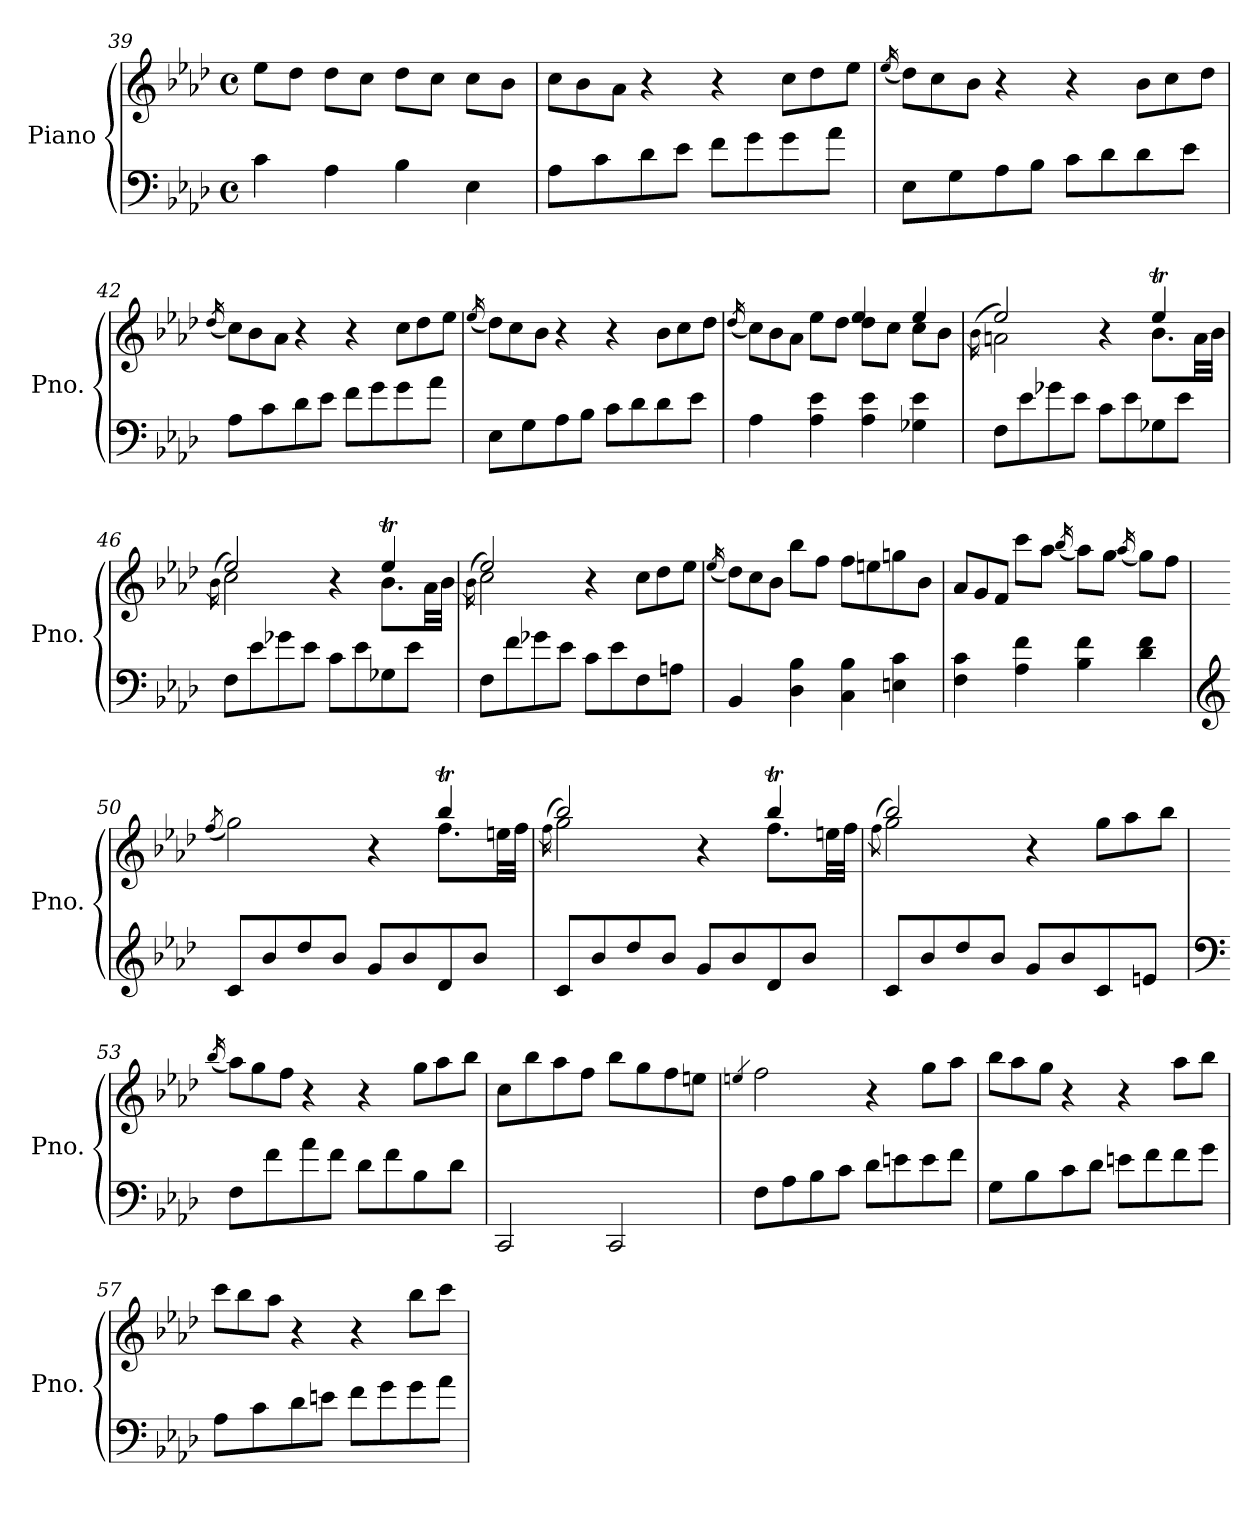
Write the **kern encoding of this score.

**kern	**kern
*part1	*part1
*staff2	*staff1
*I"Piano	*
*I'Pno.	*
*clefF4	*clefG2
*k[b-e-a-d-]	*k[b-e-a-d-]
*M4/4	*M4/4
*met(c)	*met(c)
=39	=39
4c\	8ee-\L
.	8dd-\J
4A-\	8dd-\L
.	8cc\J
4B-\	8dd-\L
.	8cc\J
4E-\	8cc\L
.	8b-\J
=40	=40
*	*Xtuplet
8A-\L	12cc\L
.	12b-\
8c\	.
.	12a-\J
8d-\	4r
8e-\J	.
8f\L	4r
8g\	.
8g\	12cc\L
.	12dd-\
8a-\J	.
.	12ee-\J
!!LO:LB:g=z
=41	=41
.	(<16qee-/
8E-\L	12dd-\L)
.	12cc\
8G\	.
.	12b-\J
8A-\	4r
8B-\J	.
8c\L	4r
8d-\	.
8d-\	12b-\L
.	12cc\
8e-\J	.
.	12dd-\J
=42	=42
.	(<16qdd-/
8A-\L	12cc\L)
.	12b-\
8c\	.
.	12a-\J
8d-\	4r
8e-\J	.
8f\L	4r
8g\	.
8g\	12cc\L
.	12dd-\
8a-\J	.
.	12ee-\J
=43	=43
.	(<16qee-/
8E-\L	12dd-\L)
.	12cc\
8G\	.
.	12b-\J
8A-\	4r
8B-\J	.
8c\L	4r
8d-\	.
8d-\	12b-\L
.	12cc\
8e-\J	.
.	12dd-\J
!!LO:LB:g=z
=44	=44
.	(<16qdd-/
*	*^
4A-\	12cc\L)	2ryy
.	12b-\	.
.	12a-\J	.
4A-\ 4e-\	8ee-\L	.
.	8dd-\J	.
4A-\ 4e-\	8dd-\L	4ee-/
.	8cc\J	.
4G-X\ 4e-\	8cc\L	4ee-/
.	8b-\J	.
=45	=45	=45
.	(<16qb-\	.
8F\L	2an\)	2ee-/
8e-\	.	.
8g-X\	.	.
8e-\J	.	.
8c\L	4r	4ryy
8e-\	.	.
8G-X\	8.b-T\L	4ee-/
8e-\J	.	.
.	32a\LL	.
.	32b-\JJJ	.
=46	=46	=46
.	(<16qb-\	.
8F\L	2cc\)	2ee-/
8e-\	.	.
8g-X\	.	.
8e-\J	.	.
8c\L	4r	4ryy
8e-\	.	.
8G-X\	8.b-T\L	4ee-/
8e-\J	.	.
.	32a-\LL	.
.	32b-\JJJ	.
!!LO:LB:g=z	!!
=47	=47	=47
.	(<16qb-\	.
8F\L	2cc\)	2ee-/
8f\	.	.
8g-X\	.	.
8e-\J	.	.
8c\L	4r	2ryy
8e-\	.	.
8F\	12cc\L	.
.	12dd-\	.
8An\J	.	.
.	12ee-\J	.
*	*v	*v
=48	=48
.	(<16qee-/
4BB-/	12dd-\L)
.	12cc\
.	12b-\J
4D-\ 4B-\	8bb-\L
.	8ff\J
4C\ 4B-\	8ff\L
.	8een\
4En\ 4c\	8ggn\
.	8b-\J
=49	=49
4F\ 4c\	12a-/L
.	12g/
.	12f/J
4A-\ 4f\	8ccc\L
.	8aa-\J
.	(<16qbb-/
4B-\ 4f\	8aa-\L)
.	8gg\J
.	(<16qaa-/
4d-\ 4f\	8gg\L)
.	8ff\J
!!LO:LB:g=z
=50	=50
*clefG2	*
.	(<8qff/
*	*^
8c/L	2gg\)	2.ryy
8b-/	.	.
8dd-/	.	.
8b-/J	.	.
8g/L	4r	.
8b-/	.	.
8d-/	8.ffT\L	4bb-/
8b-/J	.	.
.	32een\LL	.
.	32ff\JJJ	.
!!LO:PB:g=z	!!
=51	=51	=51
.	(<16qff\	.
8c/L	2gg\)	2bb-/
8b-/	.	.
8dd-/	.	.
8b-/J	.	.
8g/L	4r	4ryy
8b-/	.	.
8d-/	8.ffT\L	4bb-/
8b-/J	.	.
.	32een\LL	.
.	32ff\JJJ	.
=52	=52	=52
.	(<8qff\	.
8c/L	2gg\)	2bb-/
8b-/	.	.
8dd-/	.	.
8b-/J	.	.
8g/L	4r	2ryy
8b-/	.	.
8c/	12gg\L	.
.	12aa-\	.
8en/J	.	.
.	12bb-\J	.
*	*v	*v
=53	=53
*clefF4	*
.	(<16qbb-/
8F\L	12aa-\L)
.	12gg\
8f\	.
.	12ff\J
8a-\	4r
8f\J	.
8d-\L	4r
8f\	.
8B-\	12gg\L
.	12aa-\
8d-\J	.
.	12bb-\J
!!LO:PB:g=z
=54	=54
2CC/	8cc\L
.	8bb-\
.	8aa-\
.	8ff\J
2CC/	8bb-\L
.	8gg\
.	8ff\
.	8een\J
=55	=55
.	4qeen/
8F\L	2ff\
8A-\	.
8B-\	.
8c\J	.
8d-\L	4r
8en\	.
8e\	8gg\L
8f\J	8aa-\J
=56	=56
8G\L	12bb-\L
.	12aa-\
8B-\	.
.	12gg\J
8c\	4r
8d-\J	.
8en\L	4r
8f\	.
8f\	8aa-\L
8g\J	8bb-\J
!!LO:LB:g=z
=57	=57
8A-\L	12ccc\L
.	12bb-\
8c\	.
.	12aa-\J
8d-\	4r
8en\J	.
8f\L	4r
8g\	.
8g\	8bb-\L
8a-\J	8ccc\J
=	=
*-	*-
